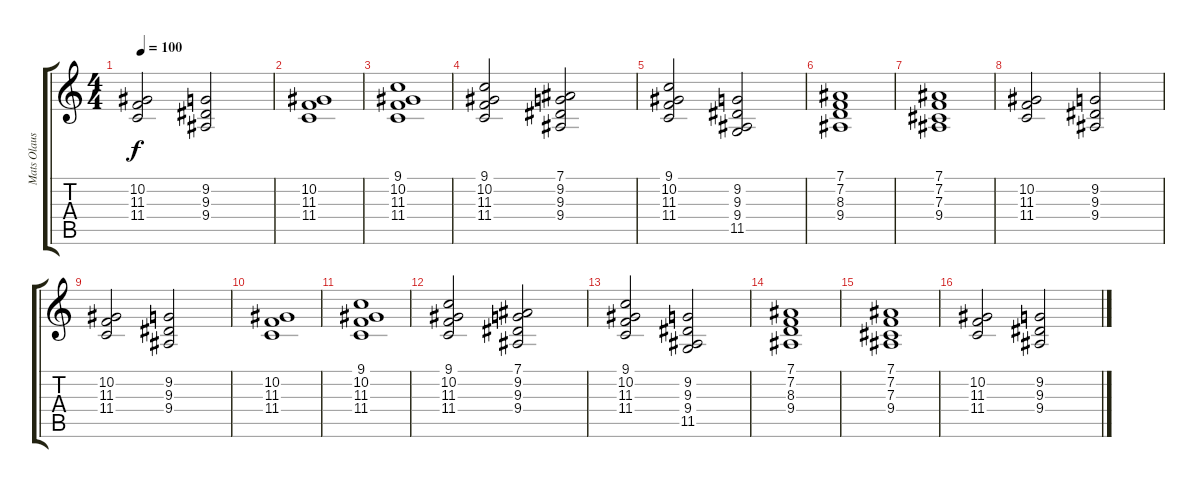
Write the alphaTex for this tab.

\track ("Mats Olausson" "Mats Olaus") {instrument choiraahs}
\staff {score tabs}
\tuning (Eb4 Bb3 Gb3 Db3 Ab2 Eb2) {hide}
\ts (4 4)
\tempo 100
\clef g2
\ks c
(10.2 11.3 11.4).2{dy f} (9.2 9.3 9.4).2 |
(10.2 11.3 11.4).1 |
(9.1 10.2 11.3 11.4).1 |
(9.1 10.2 11.3 11.4).2 (7.1 9.2 9.3 9.4).2 |
(9.1 10.2 11.3 11.4).2 (9.2 9.3 9.4 11.5).2 |
(7.1 7.2 8.3 9.4).1 |
(7.1 7.2 7.3 9.4).1 |
(10.2 11.3 11.4).2 (9.2 9.3 9.4).2 |
(10.2 11.3 11.4).2 (9.2 9.3 9.4).2 |
(10.2 11.3 11.4).1 |
(9.1 10.2 11.3 11.4).1 |
(9.1 10.2 11.3 11.4).2 (7.1 9.2 9.3 9.4).2 |
(9.1 10.2 11.3 11.4).2 (9.2 9.3 9.4 11.5).2 |
(7.1 7.2 8.3 9.4).1 |
(7.1 7.2 7.3 9.4).1 |
(10.2 11.3 11.4).2 (9.2 9.3 9.4).2
